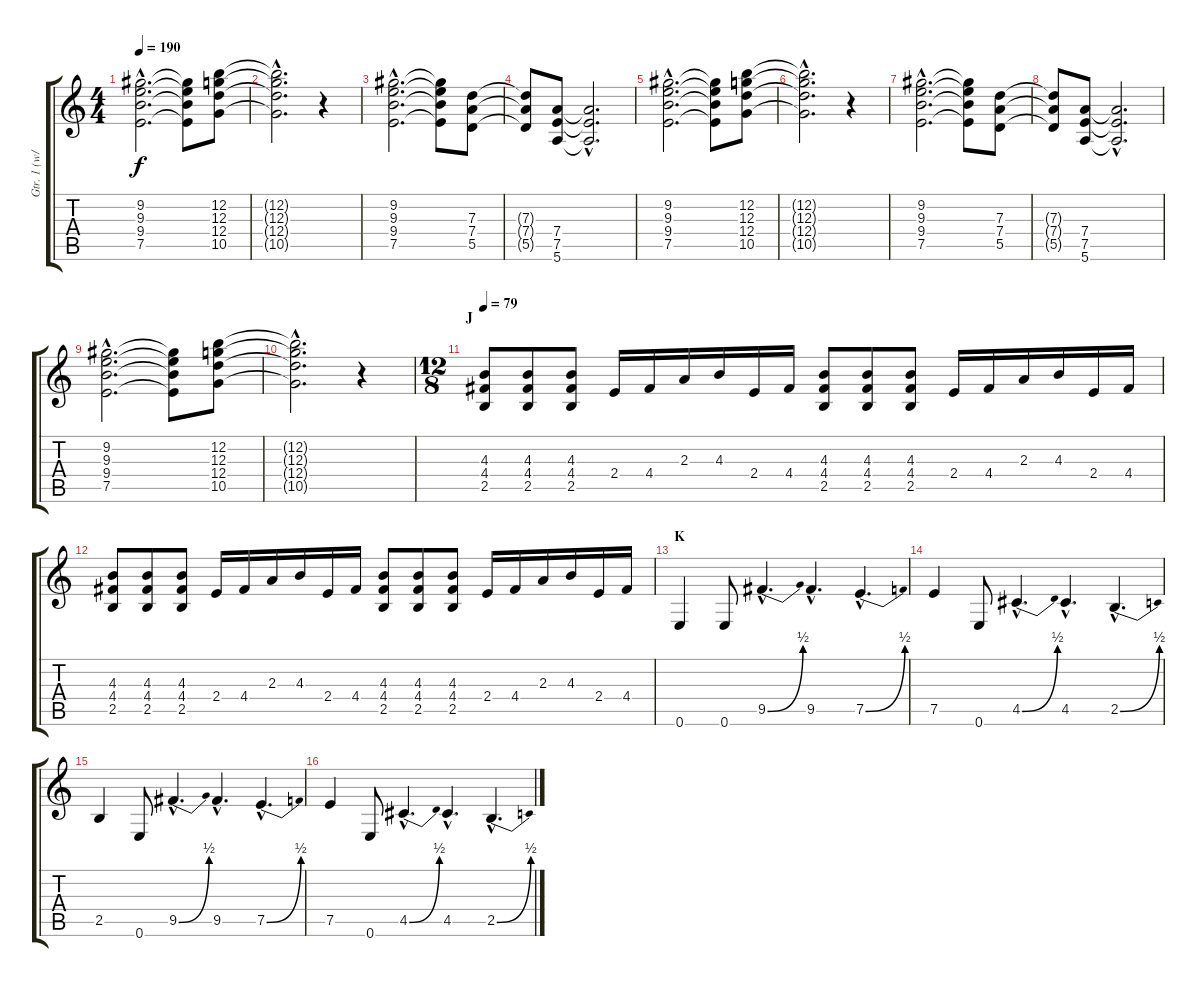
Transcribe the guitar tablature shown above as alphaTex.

\track ("Gtr. 1 (w/wah)" "Gtr. 1 (w/") {instrument distortionguitar}
\staff {score tabs}
\tuning (E4 B3 G3 D3 A2 E2) {hide}
\ts (4 4)
\tempo 190
\clef g2
\ks c
(9.2{hac} 9.3{hac} 9.4{hac} 7.5{hac}).2{d dy f} (9.2{t} 9.3{t} 9.4{t} 7.5{t}).8 (12.2 12.3 12.4 10.5).8 |
(12.2{hac t} 12.3{hac t} 12.4{hac t} 10.5{hac t}).2{d} r.4 |
(9.2{hac} 9.3{hac} 9.4{hac} 7.5{hac}).2{d} (9.2{t} 9.3{t} 9.4{t} 7.5{t}).8 (7.3 7.4 5.5).8 |
(7.3{t} 7.4{t} 5.5{t}).8 (7.4 7.5 5.6).8 (7.4{hac t} 7.5{hac t} 5.6{hac t}).2{d} |
(9.2{hac} 9.3{hac} 9.4{hac} 7.5{hac}).2{d} (9.2{t} 9.3{t} 9.4{t} 7.5{t}).8 (12.2 12.3 12.4 10.5).8 |
(12.2{hac t} 12.3{hac t} 12.4{hac t} 10.5{hac t}).2{d} r.4 |
(9.2{hac} 9.3{hac} 9.4{hac} 7.5{hac}).2{d} (9.2{t} 9.3{t} 9.4{t} 7.5{t}).8 (7.3 7.4 5.5).8 |
(7.3{t} 7.4{t} 5.5{t}).8 (7.4 7.5 5.6).8 (7.4{hac t} 7.5{hac t} 5.6{hac t}).2{d} |
(9.2{hac} 9.3{hac} 9.4{hac} 7.5{hac}).2{d} (9.2{t} 9.3{t} 9.4{t} 7.5{t}).8 (12.2 12.3 12.4 10.5).8 |
(12.2{hac t} 12.3{hac t} 12.4{hac t} 10.5{hac t}).2{d} r.4 |
\ts (12 8)
\section ("" "J")
\tempo 79
(4.3 4.4 2.5).8 (4.3 4.4 2.5).8 (4.3 4.4 2.5).8 2.4.16 4.4.16 2.3.16 4.3.16 2.4.16 4.4.16 (4.3 4.4 2.5).8 (4.3 4.4 2.5).8 (4.3 4.4 2.5).8 2.4.16 4.4.16 2.3.16 4.3.16 2.4.16 4.4.16 |
(4.3 4.4 2.5).8 (4.3 4.4 2.5).8 (4.3 4.4 2.5).8 2.4.16 4.4.16 2.3.16 4.3.16 2.4.16 4.4.16 (4.3 4.4 2.5).8 (4.3 4.4 2.5).8 (4.3 4.4 2.5).8 2.4.16 4.4.16 2.3.16 4.3.16 2.4.16 4.4.16 |
\section ("" "K")
0.6.4 0.6.8 9.5{be (bend 0 0 60 2) hac}.4{d} 9.5{hac}.4{d} 7.5{be (bend 0 0 60 2) hac}.4{d} |
7.5.4 0.6.8 4.5{be (bend 0 0 60 2) hac}.4{d} 4.5{hac}.4{d} 2.5{be (bend 0 0 60 2) hac}.4{d} |
2.5.4 0.6.8 9.5{be (bend 0 0 60 2) hac}.4{d} 9.5{hac}.4{d} 7.5{be (bend 0 0 60 2) hac}.4{d} |
7.5.4 0.6.8 4.5{be (bend 0 0 60 2) hac}.4{d} 4.5{hac}.4{d} 2.5{be (bend 0 0 60 2) hac}.4{d}
